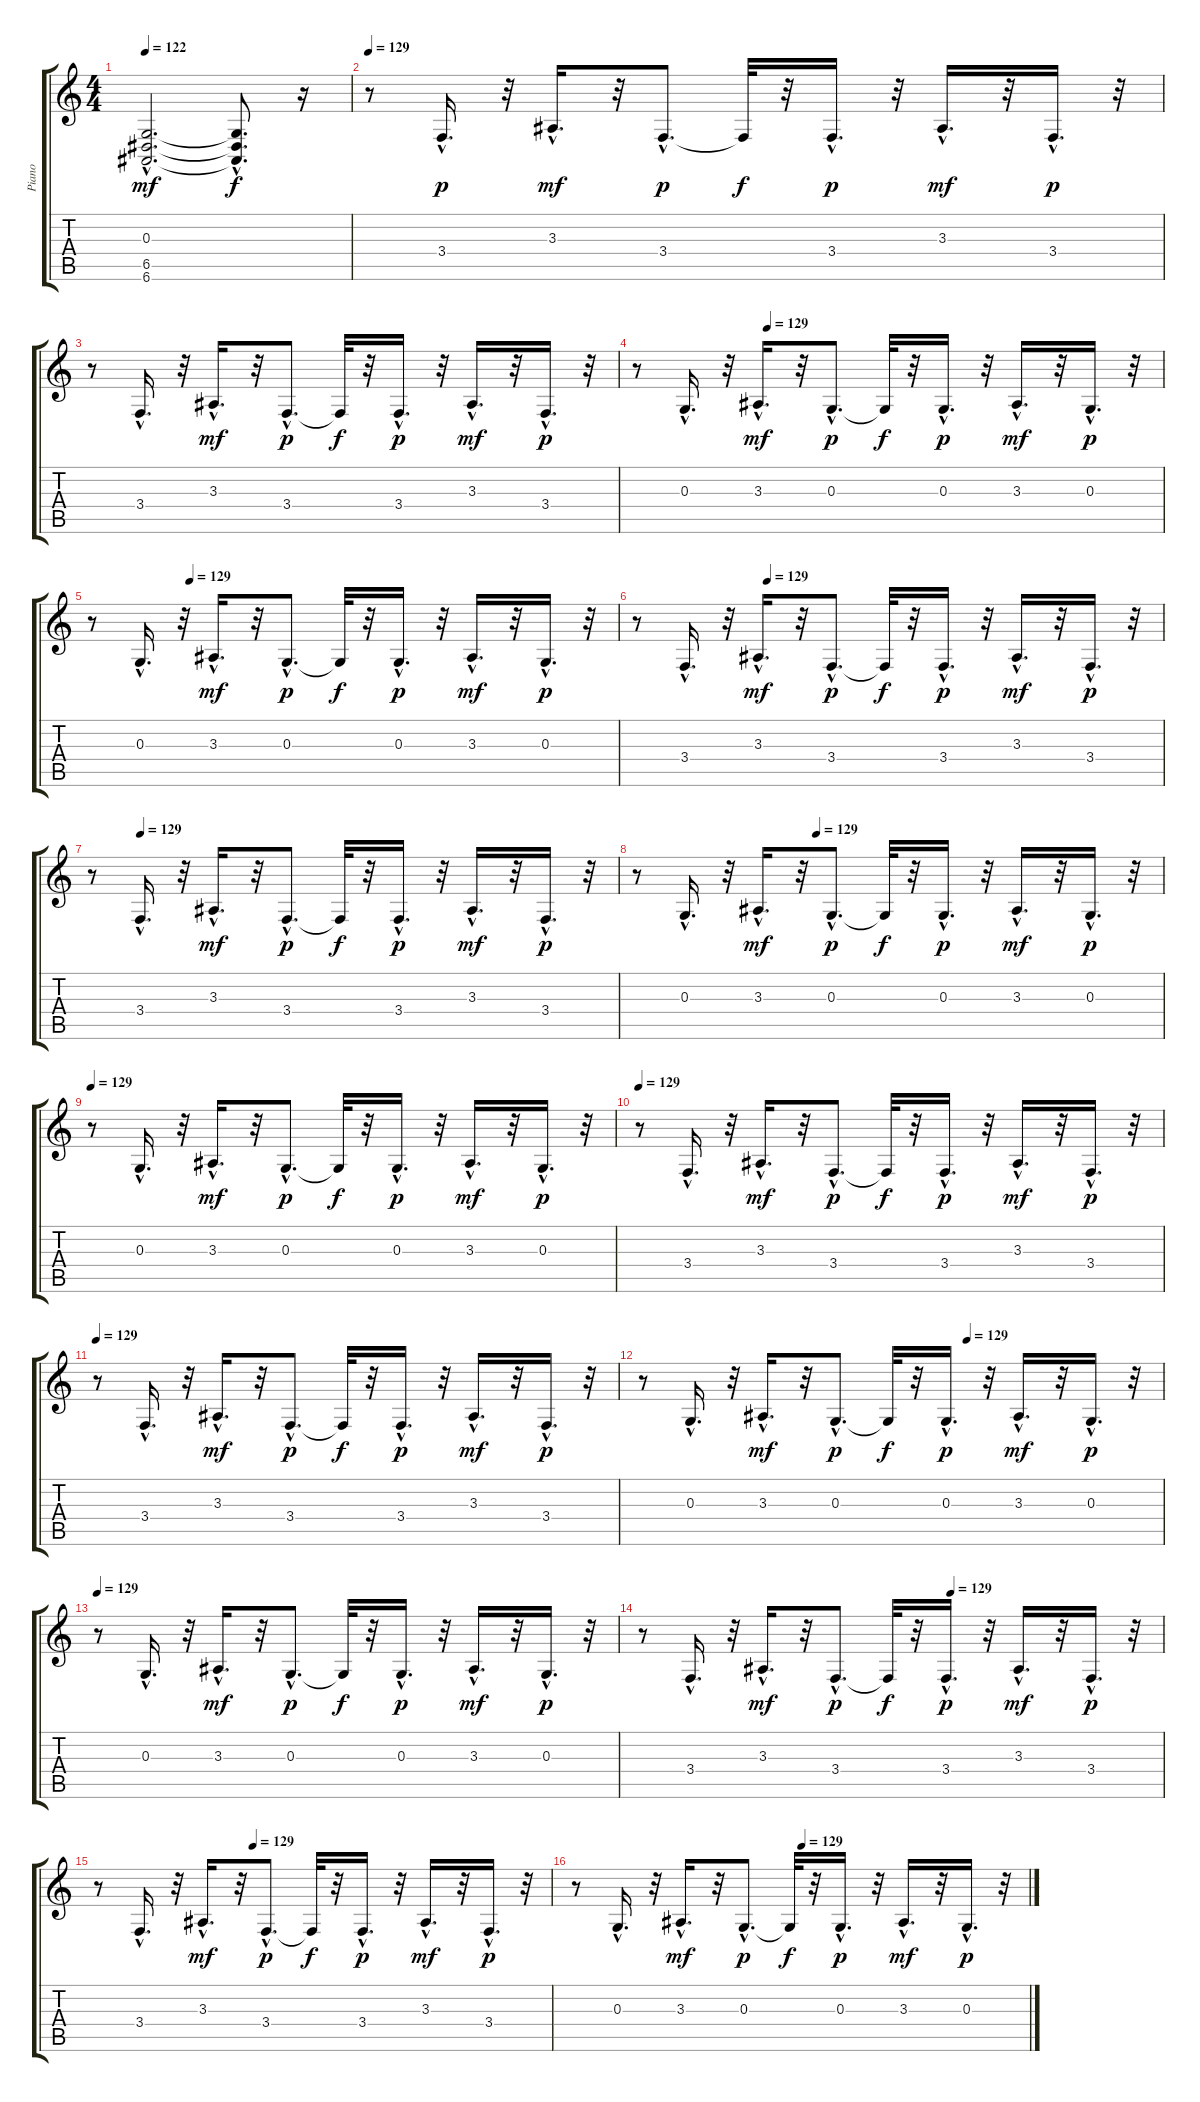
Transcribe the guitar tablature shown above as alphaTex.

\track ("Piano" "Piano") {instrument acousticgrandpiano}
\staff {score tabs}
\tuning (E4 B3 G3 D3 A2 E2) {hide}
\ts (4 4)
\tempo 122
\clef g2
\ks c
(0.3{hac} 6.5{hac} 6.6{hac}).2{d dy mf} (0.3{hac t} 6.5{hac t} 6.6{hac t}).8{d dy f} r.16 |
\tempo 129
r.8 3.4{hac}.16{d dy p} r.32 3.3{hac}.16{d dy mf} r.32 3.4{hac}.8{d dy p} 3.4{t}.32{dy f} r.32 3.4{hac}.16{d dy p} r.32 3.3{hac}.16{d dy mf} r.32 3.4{hac}.16{d dy p} r.32 |
r.8 3.4{hac}.16{d} r.32 3.3{hac}.16{d dy mf} r.32 3.4{hac}.8{d dy p} 3.4{t}.32{dy f} r.32 3.4{hac}.16{d dy p} r.32 3.3{hac}.16{d dy mf} r.32 3.4{hac}.16{d dy p} r.32 |
\tempo (129 0.25)
r.8 0.3{hac}.16{d} r.32 3.3{hac}.16{d dy mf} r.32 0.3{hac}.8{d dy p} 0.3{t}.32{dy f} r.32 0.3{hac}.16{d dy p} r.32 3.3{hac}.16{d dy mf} r.32 0.3{hac}.16{d dy p} r.32 |
\tempo (129 0.1875)
r.8 0.3{hac}.16{d} r.32 3.3{hac}.16{d dy mf} r.32 0.3{hac}.8{d dy p} 0.3{t}.32{dy f} r.32 0.3{hac}.16{d dy p} r.32 3.3{hac}.16{d dy mf} r.32 0.3{hac}.16{d dy p} r.32 |
\tempo (129 0.25)
r.8 3.4{hac}.16{d} r.32 3.3{hac}.16{d dy mf} r.32 3.4{hac}.8{d dy p} 3.4{t}.32{dy f} r.32 3.4{hac}.16{d dy p} r.32 3.3{hac}.16{d dy mf} r.32 3.4{hac}.16{d dy p} r.32 |
\tempo (129 0.09375)
r.8 3.4{hac}.16{d} r.32 3.3{hac}.16{d dy mf} r.32 3.4{hac}.8{d dy p} 3.4{t}.32{dy f} r.32 3.4{hac}.16{d dy p} r.32 3.3{hac}.16{d dy mf} r.32 3.4{hac}.16{d dy p} r.32 |
\tempo (129 0.34375)
r.8 0.3{hac}.16{d} r.32 3.3{hac}.16{d dy mf} r.32 0.3{hac}.8{d dy p} 0.3{t}.32{dy f} r.32 0.3{hac}.16{d dy p} r.32 3.3{hac}.16{d dy mf} r.32 0.3{hac}.16{d dy p} r.32 |
\tempo 129
r.8 0.3{hac}.16{d} r.32 3.3{hac}.16{d dy mf} r.32 0.3{hac}.8{d dy p} 0.3{t}.32{dy f} r.32 0.3{hac}.16{d dy p} r.32 3.3{hac}.16{d dy mf} r.32 0.3{hac}.16{d dy p} r.32 |
\tempo 129
r.8 3.4{hac}.16{d} r.32 3.3{hac}.16{d dy mf} r.32 3.4{hac}.8{d dy p} 3.4{t}.32{dy f} r.32 3.4{hac}.16{d dy p} r.32 3.3{hac}.16{d dy mf} r.32 3.4{hac}.16{d dy p} r.32 |
\tempo 129
r.8 3.4{hac}.16{d} r.32 3.3{hac}.16{d dy mf} r.32 3.4{hac}.8{d dy p} 3.4{t}.32{dy f} r.32 3.4{hac}.16{d dy p} r.32 3.3{hac}.16{d dy mf} r.32 3.4{hac}.16{d dy p} r.32 |
\tempo (129 0.625)
r.8 0.3{hac}.16{d} r.32 3.3{hac}.16{d dy mf} r.32 0.3{hac}.8{d dy p} 0.3{t}.32{dy f} r.32 0.3{hac}.16{d dy p} r.32 3.3{hac}.16{d dy mf} r.32 0.3{hac}.16{d dy p} r.32 |
\tempo 129
r.8 0.3{hac}.16{d} r.32 3.3{hac}.16{d dy mf} r.32 0.3{hac}.8{d dy p} 0.3{t}.32{dy f} r.32 0.3{hac}.16{d dy p} r.32 3.3{hac}.16{d dy mf} r.32 0.3{hac}.16{d dy p} r.32 |
\tempo (129 0.59375)
r.8 3.4{hac}.16{d} r.32 3.3{hac}.16{d dy mf} r.32 3.4{hac}.8{d dy p} 3.4{t}.32{dy f} r.32 3.4{hac}.16{d dy p} r.32 3.3{hac}.16{d dy mf} r.32 3.4{hac}.16{d dy p} r.32 |
\tempo (129 0.34375)
r.8 3.4{hac}.16{d} r.32 3.3{hac}.16{d dy mf} r.32 3.4{hac}.8{d dy p} 3.4{t}.32{dy f} r.32 3.4{hac}.16{d dy p} r.32 3.3{hac}.16{d dy mf} r.32 3.4{hac}.16{d dy p} r.32 |
\tempo (129 0.5)
r.8 0.3{hac}.16{d} r.32 3.3{hac}.16{d dy mf} r.32 0.3{hac}.8{d dy p} 0.3{t}.32{dy f} r.32 0.3{hac}.16{d dy p} r.32 3.3{hac}.16{d dy mf} r.32 0.3{hac}.16{d dy p} r.32
